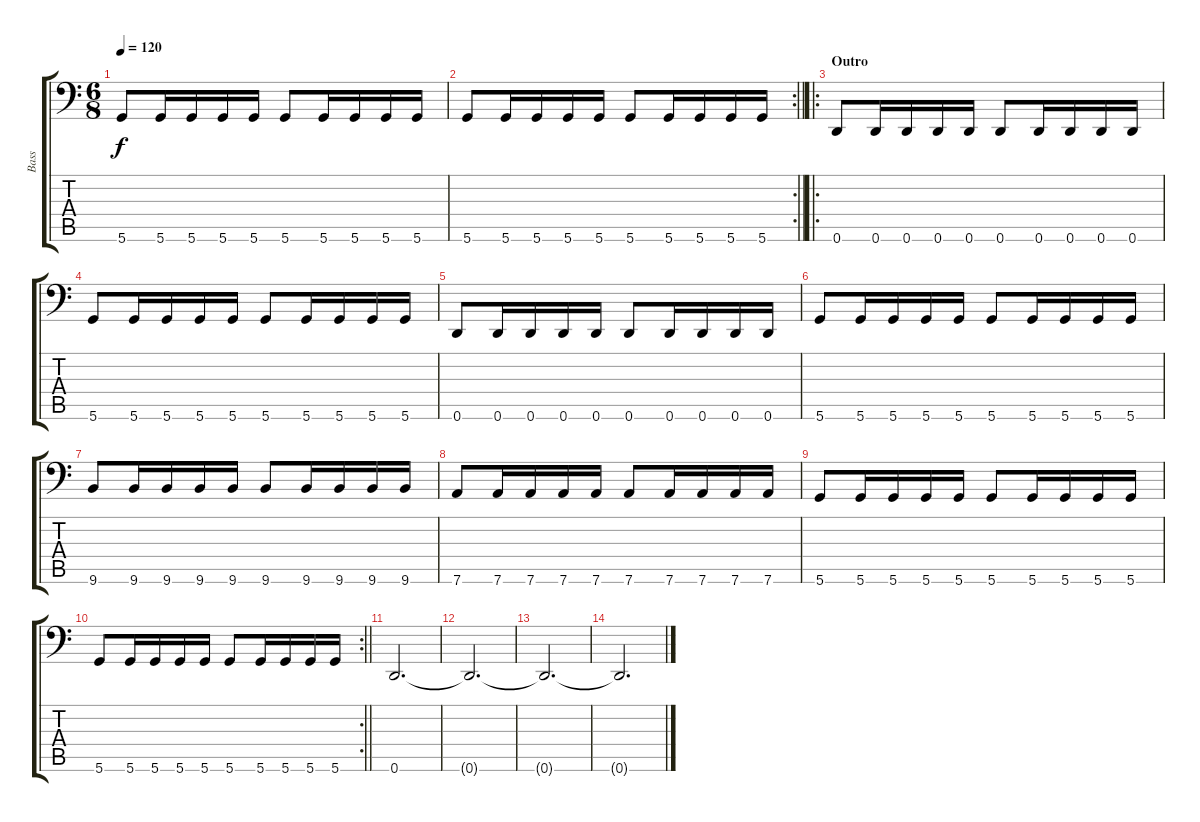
\track ("Bass" "Bass") {instrument electricbasspick}
\staff {score tabs}
\tuning (E3 B2 G2 D2 A1 D1) {hide}
\ts (6 8)
\tempo 120
\clef f4
\ks c
5.6.8{dy f} 5.6.16 5.6.16 5.6.16 5.6.16 5.6.8 5.6.16 5.6.16 5.6.16 5.6.16 |
\rc 2
\barLineRight lightlight
5.6.8 5.6.16 5.6.16 5.6.16 5.6.16 5.6.8 5.6.16 5.6.16 5.6.16 5.6.16 |
\ro
\section ("" "Outro")
0.6.8 0.6.16 0.6.16 0.6.16 0.6.16 0.6.8 0.6.16 0.6.16 0.6.16 0.6.16 |
5.6.8 5.6.16 5.6.16 5.6.16 5.6.16 5.6.8 5.6.16 5.6.16 5.6.16 5.6.16 |
0.6.8 0.6.16 0.6.16 0.6.16 0.6.16 0.6.8 0.6.16 0.6.16 0.6.16 0.6.16 |
5.6.8 5.6.16 5.6.16 5.6.16 5.6.16 5.6.8 5.6.16 5.6.16 5.6.16 5.6.16 |
9.6.8 9.6.16 9.6.16 9.6.16 9.6.16 9.6.8 9.6.16 9.6.16 9.6.16 9.6.16 |
7.6.8 7.6.16 7.6.16 7.6.16 7.6.16 7.6.8 7.6.16 7.6.16 7.6.16 7.6.16 |
5.6.8 5.6.16 5.6.16 5.6.16 5.6.16 5.6.8 5.6.16 5.6.16 5.6.16 5.6.16 |
\rc 2
\barLineRight lightlight
5.6.8 5.6.16 5.6.16 5.6.16 5.6.16 5.6.8 5.6.16 5.6.16 5.6.16 5.6.16 |
0.6.2{d} |
0.6{t}.2{d} |
0.6{t}.2{d} |
0.6{t}.2{d}
